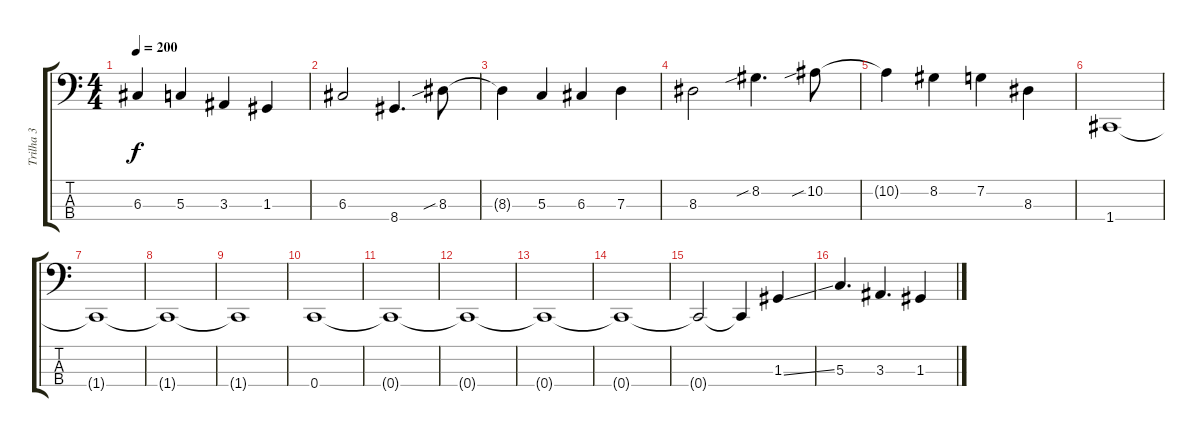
\track ("Trilha 3" "Trilha 3") {instrument electricbassfinger}
\staff {score tabs}
\tuning (F2 C2 G1 C1) {hide}
\ts (4 4)
\tempo 200
\clef f4
\ks c
6.3{t}.4{dy f} 5.3.4 3.3.4 1.3.4 |
6.3.2 8.4.4{d} 8.3{sib}.8 |
8.3{t}.4 5.3.4 6.3.4 7.3.4 |
8.3.2 8.2{sib}.4{d} 10.2{sib}.8 |
10.2{t}.4 8.2.4 7.2.4 8.3.4 |
1.4.1 |
1.4{t}.1 |
1.4{t}.1 |
1.4{t}.1 |
0.4.1 |
0.4{t}.1 |
0.4{t}.1 |
0.4{t}.1 |
0.4{t}.1 |
0.4{t}.2 0.4{t}.4 1.3{ss}.4 |
5.3.4{d} 3.3.4{d} 1.3.4
